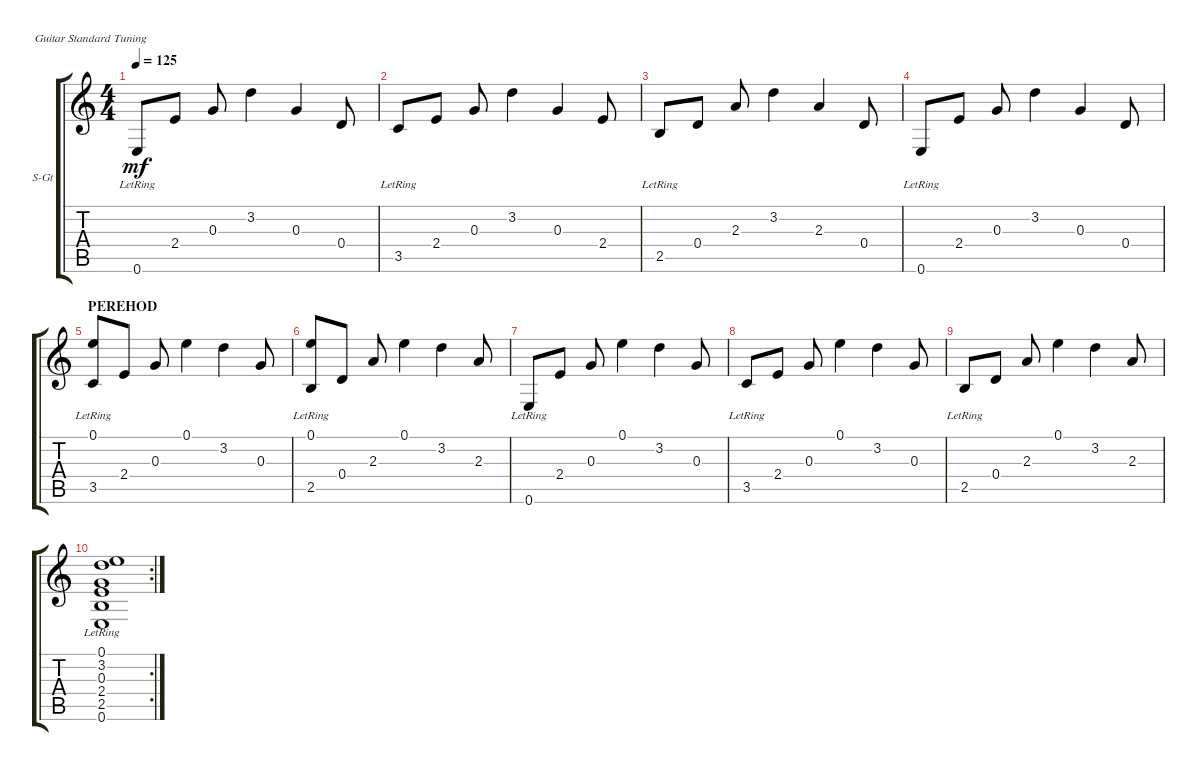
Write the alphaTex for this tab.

\defaultSystemsLayout 4
\bracketExtendMode groupsimilarinstruments
\firstSystemTrackNameOrientation horizontal
\otherSystemsTrackNameOrientation horizontal
\track ("Steel Guitar" "S-Gt") {instrument acousticguitarsteel}
\staff {score tabs}
\tuning (E4 B3 G3 D3 A2 E2)
\ts (4 4)
\tempo 125
\clef g2
\ks c
0.6{lr}.8{dy mf} 2.4.8 0.3.8 3.2.4 0.3.4 0.4.8 |
3.5{lr}.8 2.4.8 0.3.8 3.2.4 0.3.4 2.4.8 |
2.5{lr}.8 0.4.8 2.3.8 3.2.4 2.3.4 0.4.8 |
0.6{lr}.8 2.4.8 0.3.8 3.2.4 0.3.4 0.4.8 |
\section ("" "PEREHOD")
(3.5{lr} 0.1{lr}).8 2.4.8 0.3.8 0.1.4 3.2.4 0.3.8 |
(2.5{lr} 0.1).8 0.4.8 2.3.8 0.1.4 3.2.4 2.3.8 |
0.6{lr}.8 2.4.8 0.3.8 0.1.4 3.2.4 0.3.8 |
3.5{lr}.8 2.4.8 0.3.8 0.1.4 3.2.4 0.3.8 |
2.5{lr}.8 0.4.8 2.3.8 0.1.4 3.2.4 2.3.8 |
\rc 2
(0.6{lr} 0.1{lr} 2.5 2.4 0.3 3.2).1
